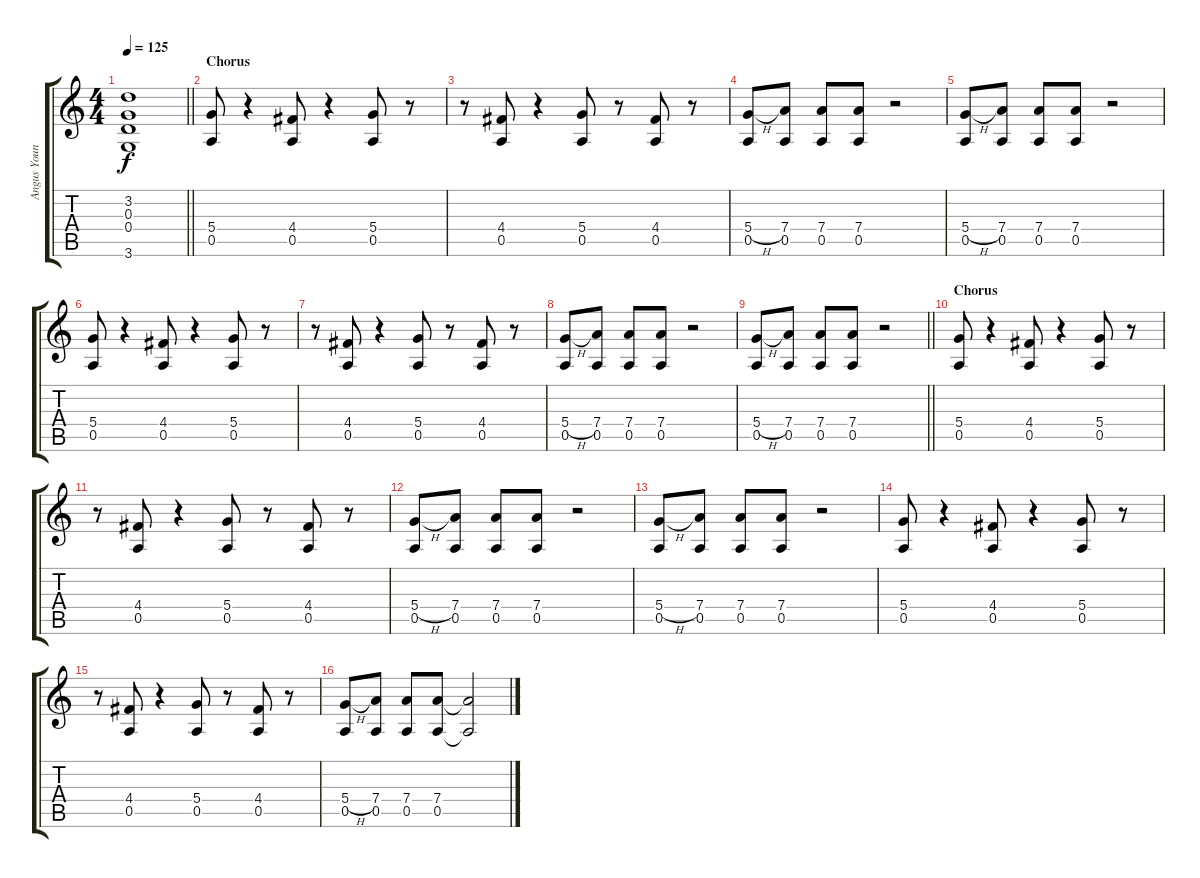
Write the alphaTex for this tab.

\track ("Angus Young" "Angus Youn") {instrument distortionguitar}
\staff {score tabs}
\tuning (E4 B3 G3 D3 A2 E2) {hide}
\ts (4 4)
\tempo 125
\clef g2
\barLineRight lightlight
\ks c
(3.2{t} 0.3{t} 0.4{t} 3.6{t}).1{dy f} |
\section ("" "Chorus")
(5.4 0.5).8 r.4 (4.4 0.5).8 r.4 (5.4 0.5).8 r.8 |
r.8 (4.4 0.5).8 r.4 (5.4 0.5).8 r.8 (4.4 0.5).8 r.8 |
(5.4{h} 0.5).8 (7.4 0.5).8 (7.4 0.5).8 (7.4 0.5).8 r.2 |
(5.4{h} 0.5).8 (7.4 0.5).8 (7.4 0.5).8 (7.4 0.5).8 r.2 |
(5.4 0.5).8 r.4 (4.4 0.5).8 r.4 (5.4 0.5).8 r.8 |
r.8 (4.4 0.5).8 r.4 (5.4 0.5).8 r.8 (4.4 0.5).8 r.8 |
(5.4{h} 0.5).8 (7.4 0.5).8 (7.4 0.5).8 (7.4 0.5).8 r.2 |
\barLineRight lightlight
(5.4{h} 0.5).8 (7.4 0.5).8 (7.4 0.5).8 (7.4 0.5).8 r.2 |
\section ("" "Chorus")
(5.4 0.5).8 r.4 (4.4 0.5).8 r.4 (5.4 0.5).8 r.8 |
r.8 (4.4 0.5).8 r.4 (5.4 0.5).8 r.8 (4.4 0.5).8 r.8 |
(5.4{h} 0.5).8 (7.4 0.5).8 (7.4 0.5).8 (7.4 0.5).8 r.2 |
(5.4{h} 0.5).8 (7.4 0.5).8 (7.4 0.5).8 (7.4 0.5).8 r.2 |
(5.4 0.5).8 r.4 (4.4 0.5).8 r.4 (5.4 0.5).8 r.8 |
r.8 (4.4 0.5).8 r.4 (5.4 0.5).8 r.8 (4.4 0.5).8 r.8 |
(5.4{h} 0.5).8 (7.4 0.5).8 (7.4 0.5).8 (7.4 0.5).8 (7.4{t} 0.5{t}).2
